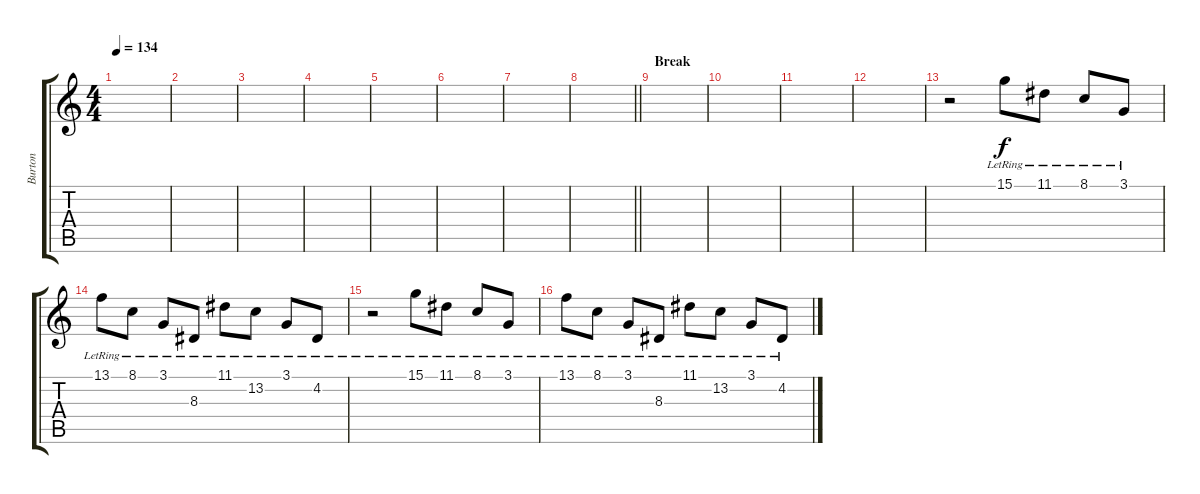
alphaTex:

\track ("Burton" "Burton") {instrument electricgrandpiano}
\staff {score tabs}
\tuning (E4 B3 G3 D3 A2 E2) {hide}
\ts (4 4)
\tempo 134
\clef g2
\ks c
|
|
|
|
|
|
|
\barLineRight lightlight
|
\section ("" "Break")
|
|
|
|
r.2 15.1{lr}.8 11.1{lr}.8 8.1{lr}.8 3.1{lr}.8 |
13.1{lr}.8 8.1{lr}.8 3.1{lr}.8 8.3{lr}.8 11.1{lr}.8 13.2{lr}.8 3.1{lr}.8 4.2{lr}.8 |
r.2 15.1{lr}.8 11.1{lr}.8 8.1{lr}.8 3.1{lr}.8 |
13.1{lr}.8 8.1{lr}.8 3.1{lr}.8 8.3{lr}.8 11.1{lr}.8 13.2{lr}.8 3.1{lr}.8 4.2{lr}.8
